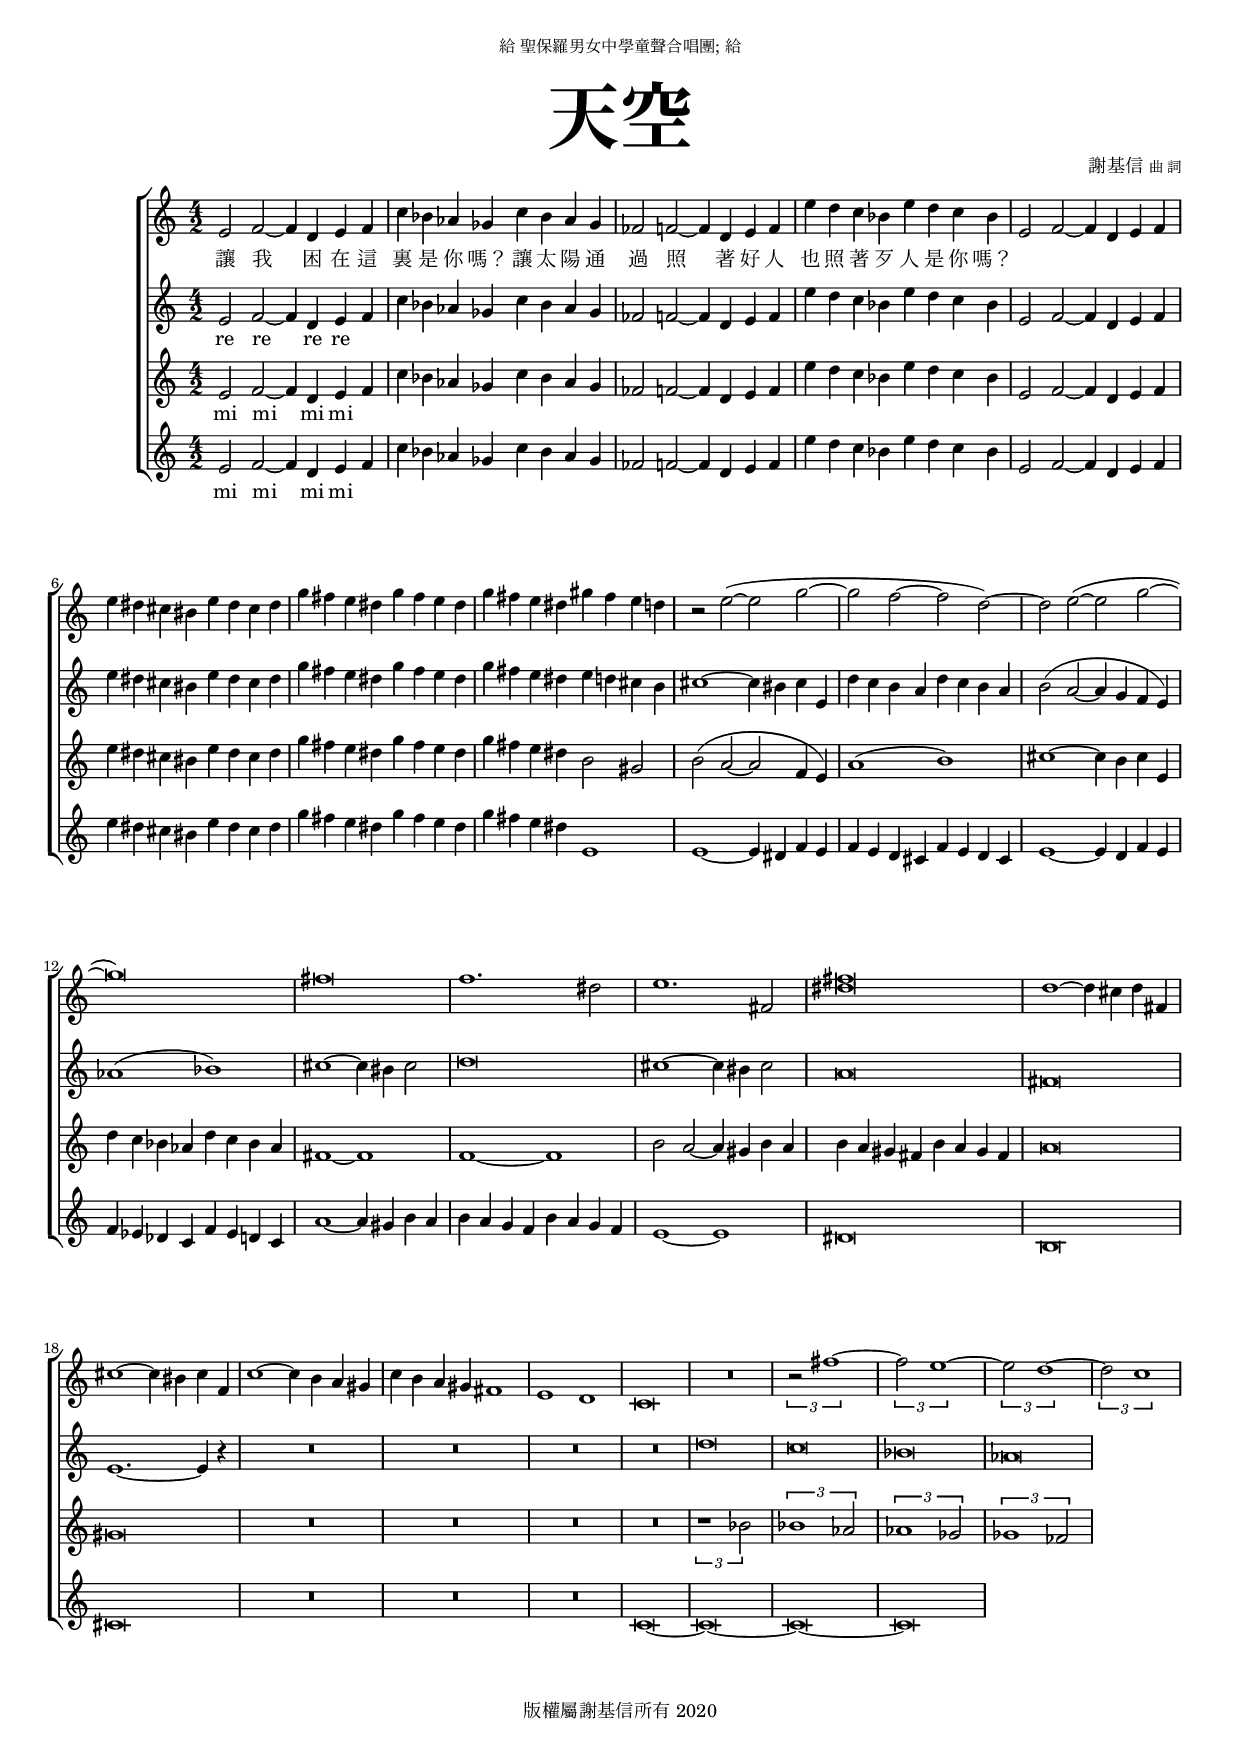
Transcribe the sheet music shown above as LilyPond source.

\version "2.18.2"
#(set-global-staff-size 16)

\paper {
  top-system-spacing.basic-distance = #15
  score-system-spacing.basic-distance = #20
  system-system-spacing.basic-distance = #20
  last-bottom-spacing.basic-distance = #15
  first-page-number = 3
}

\header {
 title = \markup { \fontsize #8 "天空" }
% poet = \markup { "" \tiny "詞" }
 composer = \markup { "謝基信" \tiny "曲 詞" }
 opus = " "
%copyright = "版權屬謝基信所有 2020"
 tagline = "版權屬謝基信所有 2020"
 dedication = \markup { \column {
				\line \center-align { \small "給 聖保羅男女中學童聲合唱團; 給" }
				\line { \teeny " " }
 }}
}

global = {
  \key c \major
  \time 4/2
  \dynamicUp
}
sopranonotes = \relative c' {
% Part 1
% { R\breve | fis2~ <fis eis>~ <fis eis>1~ | <fis eis>\breve | s | s | }

% { R\breve | r1 fisis | eis dis | cis\breve | s s\breve | s | s | s | s | g4 fis e dis g fis e dis | }
% { R\breve | \times 4/3{r2 fisis1~} | \times 4/3{fisis2 eis1~} | \times 4/3{eis2 dis1~} | dis\breve (d) | }

% Part 2
 { e2 f~ f4 d e f | c' bes aes ges c bes aes ges | fes2 f~ f4 d e f | e' d c bes e d c bes | }
 { e,2 f~ f4 d e f | e' dis cis bis e dis cis dis | g fis e dis g fis e dis | g fis e dis gis fis e d | }

% Part 3
 { r2 e~ (e g~ g f~ f d~) | d e~ (e g~ g\breve) | fis\breve | f1. dis2 | e1. fis,2 | <fis' dis>\breve | }
 { d1~ d4 cis d fis, | cis'1~ cis4 bis cis f, | c'1~ c4 b a gis | }
 { c b a gis fis1 | e d | c\breve | R\breve~ | }
 { \times 4/3{ r2 fis'1~ } | \times 4/3{fis2 e1~} | \times 4/3{e2 d1~} | }
 { \times 4/3{d2 c1} | }
}
sopranowords = \lyricmode {
 讓 我 困 在 這 裏 是 你 嗎？ 讓 太 陽 通 過 照 著 好 人 也 照 著 歹 人 是 你 嗎？
%是你把困成這樣嗎？
%把天堂藏匿了起來的也是你嗎分隔起來萬有主宰嚴冬裏你彷佛把我蓋被子卻為何仍是那麼冰冷盛夏時你似是已經把幕挪移卻為何仍是那麼叫人窒息雷鳴是你在發洩怒火嗎 你在告訴我甚麼嗎
%是你在每天看見目睹每一刻的嗎？每一刻都已錄下刻畫在你的記憶中裏嗎 歷歷在目
}
altonotes = \relative c' {
% Part 1
% { R\breve | r1 dis2~ <dis cisis>~ | <dis cisis>\breve | s | s | }
% { R\breve | r1 dis | cis b | a\breve | s\breve | s s | s | fis4 gis a2~ a4 fis gis a | e' dis cis bis e dis cis bis | }
% { s\breve | }
%{
 { R\breve | r2 bes~ bes a~ | a g~ g bes~ | bes a~ a g~ | g f~ f d'~ | }
 { d4 c~ c2 bes~ bes4 a~ | a2 g~ g4 f~ f2 | ees~ ees4 d~ d2 bes'~ | bes a~ a g~ | }
 { g f~ f1 | ees\breve | }
%}
% { R\breve | dis (cis b a~) | a | }

% Part 2
 { e2 f~ f4 d e f | c' bes aes ges c bes aes ges | fes2 f~ f4 d e f | e' d c bes e d c bes | }
 { e,2 f~ f4 d e f | e' dis cis bis e dis cis dis | g fis e dis g fis e dis | g fis e dis e d cis b | }

% Part 3
 { cis1~ cis4 bis cis e, | d' c b a d c b a | b2 (a~ a4 g f e) | aes1 (bes) | }
 { cis~ cis4 bis cis2 | d\breve | cis1~ cis4 bis cis2 | a\breve | }
 { fis | e1.~ e4 r | R\breve | R | R | R | d' | c | bes | aes | }
}
altowords = \lyricmode { re re re re }
tenornotes = \relative c' {
% Part 1
% { a2 c g' fis~ | fis\breve | a,2 c g' fis | bes a g fis~  | fis\breve }
% { cis2 (e b'1) | \times 4/5{cis,2 (dis e b' ais} | gis2 fisis2~ fisis1) | \times 4/3{r2 cis e} | }
% { b'2 ais gis fisis~ | fisis cis dis e | b' ais gis fisis b ais gis fisis | s\breve | s | s | }
%{
 { R\breve | d2 (ees f g a1 gis~ gis\breve) | d2 (ees f g a bes a gis~ gis\breve) | }
 { b2 fis~ fis | fis dis~ dis | R1. | R | b'2 fis~ fis | g d~ d | R1. R | c'2 g~ g | gis dis~ dis | c'2 g~ g | g e~ e | }
%}
% { R\breve | \times 4/3{r1 b2~} | \times 4/3{b1 a2~} | \times 4/3{a1 g2~} | \times 4/3{g1 f2~} | f\breve | }

% Part 2
 { e2 f~ f4 d e f | c' bes aes ges c bes aes ges | fes2 f~ f4 d e f | e' d c bes e d c bes | }
 { e,2 f~ f4 d e f | e' dis cis bis e dis cis dis | g fis e dis g fis e dis | g fis e dis b2 gis | }
% Part 3
 { b2 (a~ a f4 e) | a1 (b) | cis~ cis4 b cis e, | d' c bes aes d c bes aes | }
 { fis1~ fis | f~ f | b2 a~ a4 gis b a | b a gis fis b a gis fis | }
 { a\breve | gis | R | R | R | R | \times 4/3{r1 bes2} | \times 4/3{bes1 aes2} | }
 { \times 4/3{aes1 ges2} | \times 4/3{ges1 fes2} | }

% { fis2 gis a | eis1. | }
}
tenorwords = \lyricmode { mi mi mi mi }
bassnotes = \relative c' {
% Part 1
% { a\breve~ | a~ | a~ | a~ | a | }
% { cis\breve~ | cis~ | cis~ | cis~ | cis~ | cis~ | cis~ | cis~ | cis~ | cis~ | cis }

% Part 2
 { e2 f~ f4 d e f | c' bes aes ges c bes aes ges | fes2 f~ f4 d e f | e' d c bes e d c bes | }
 { e,2 f~ f4 d e f | e' dis cis bis e dis cis dis | g fis e dis g fis e dis | g fis e dis e,1 | }
% Part 3
 { e1~ e4 dis f e | f e d cis f e d cis | e1~ e4 d f e | f ees des c f ees d c | }
 { a'1~ a4 gis b a | b a g f b a g f | e1~ e | dis\breve }
 { b | cis | R | R | R | c~ | c~ | c~ | c | }
}
basswords = \lyricmode { mi mi mi mi }

\score {
  \new ChoirStaff <<
    \new Staff <<
      \new Voice = "soprano" <<
        \global
        \sopranonotes
      >>
      \lyricsto "soprano" \new Lyrics \sopranowords
    >>
    \new Staff <<
      \new Voice = "alto" <<
        \global
        \altonotes
      >>
      \lyricsto "alto" \new Lyrics \altowords
    >>
    \new Staff <<
      \new Voice = "tenor" <<
        \global
        \tenornotes
      >>
      \lyricsto "tenor" \new Lyrics \tenorwords
    >>
    \new Staff <<
      \new Voice = "bass" <<
        \global
        \bassnotes
      >>
      \lyricsto "bass" \new Lyrics \basswords
    >>
  >>
}